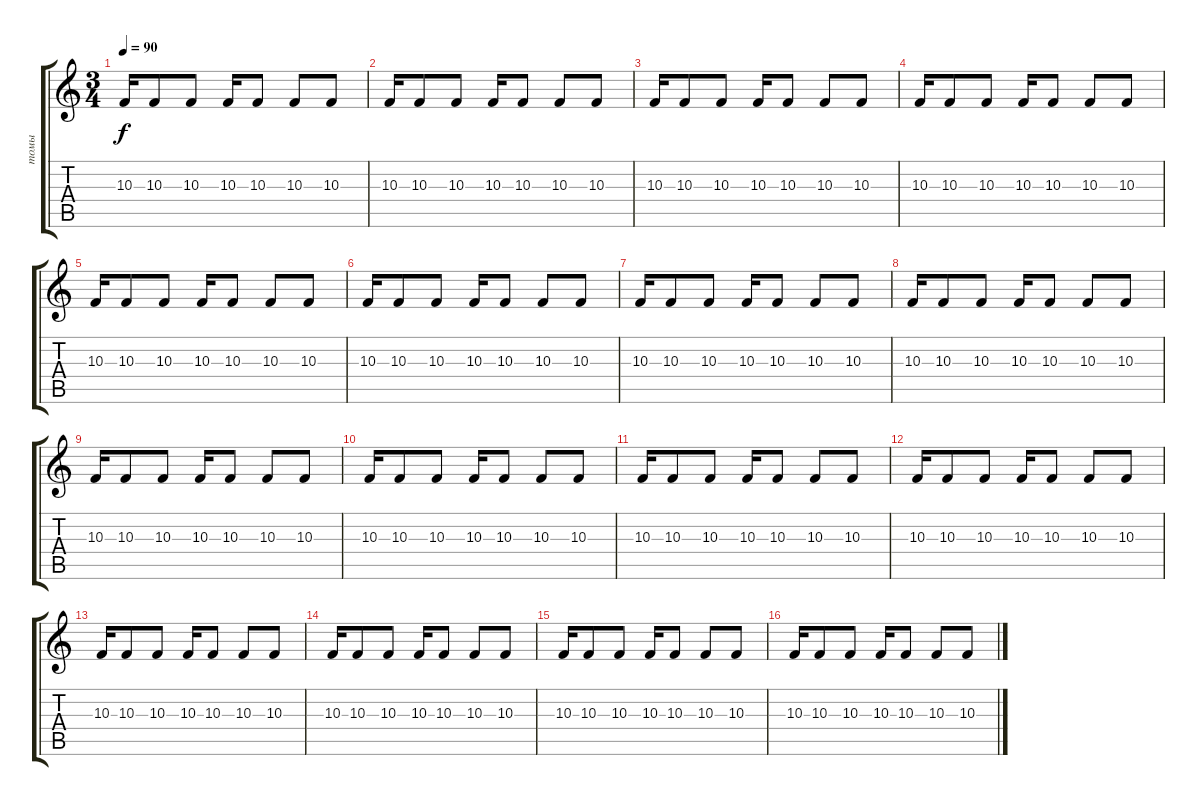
\track ("томы" "томы") {instrument taikodrum}
\staff {score tabs}
\tuning (E4 B3 G3 D3 A2 E2) {hide}
\ts (3 4)
\tempo 90
\clef g2
\ks c
10.3.16{dy f} 10.3.8 10.3.8 10.3.16 10.3.8 10.3.8 10.3.8 |
10.3.16 10.3.8 10.3.8 10.3.16 10.3.8 10.3.8 10.3.8 |
10.3.16 10.3.8 10.3.8 10.3.16 10.3.8 10.3.8 10.3.8 |
10.3.16 10.3.8 10.3.8 10.3.16 10.3.8 10.3.8 10.3.8 |
10.3.16 10.3.8 10.3.8 10.3.16 10.3.8 10.3.8 10.3.8 |
10.3.16 10.3.8 10.3.8 10.3.16 10.3.8 10.3.8 10.3.8 |
10.3.16 10.3.8 10.3.8 10.3.16 10.3.8 10.3.8 10.3.8 |
10.3.16 10.3.8 10.3.8 10.3.16 10.3.8 10.3.8 10.3.8 |
10.3.16 10.3.8 10.3.8 10.3.16 10.3.8 10.3.8 10.3.8 |
10.3.16 10.3.8 10.3.8 10.3.16 10.3.8 10.3.8 10.3.8 |
10.3.16 10.3.8 10.3.8 10.3.16 10.3.8 10.3.8 10.3.8 |
10.3.16 10.3.8 10.3.8 10.3.16 10.3.8 10.3.8 10.3.8 |
10.3.16 10.3.8 10.3.8 10.3.16 10.3.8 10.3.8 10.3.8 |
10.3.16 10.3.8 10.3.8 10.3.16 10.3.8 10.3.8 10.3.8 |
10.3.16 10.3.8 10.3.8 10.3.16 10.3.8 10.3.8 10.3.8 |
10.3.16 10.3.8 10.3.8 10.3.16 10.3.8 10.3.8 10.3.8
